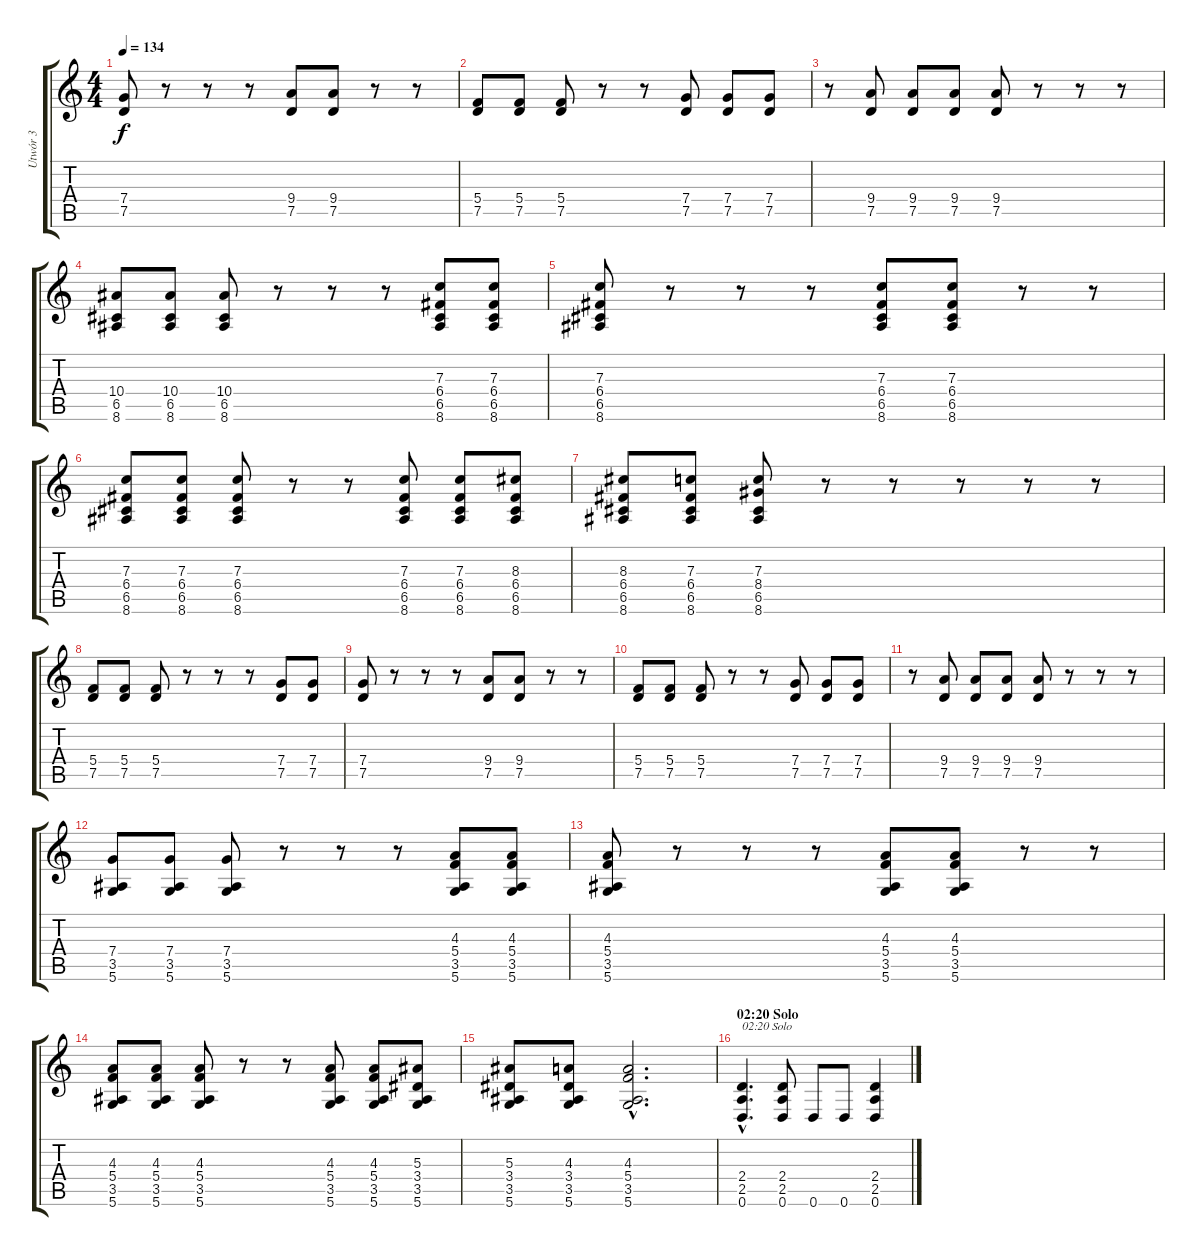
\track ("Utwór 3" "Utwór 3") {instrument distortionguitar}
\staff {score tabs}
\tuning (D4 A3 F3 C3 G2 D2) {hide}
\ts (4 4)
\tempo 134
\clef g2
\ks c
(7.4 7.5).8{dy f} r.8 r.8 r.8 (9.4 7.5).8 (9.4 7.5).8 r.8 r.8 |
(5.4 7.5).8 (5.4 7.5).8 (5.4 7.5).8 r.8 r.8 (7.4 7.5).8 (7.4 7.5).8 (7.4 7.5).8 |
r.8 (9.4 7.5).8 (9.4 7.5).8 (9.4 7.5).8 (9.4 7.5).8 r.8 r.8 r.8 |
(10.4 6.5 8.6).8 (10.4 6.5 8.6).8 (10.4 6.5 8.6).8 r.8 r.8 r.8 (7.3 6.4 6.5 8.6).8 (7.3 6.4 6.5 8.6).8 |
(7.3 6.4 6.5 8.6).8 r.8 r.8 r.8 (7.3 6.4 6.5 8.6).8 (7.3 6.4 6.5 8.6).8 r.8 r.8 |
(7.3 6.4 6.5 8.6).8 (7.3 6.4 6.5 8.6).8 (7.3 6.4 6.5 8.6).8 r.8 r.8 (7.3 6.4 6.5 8.6).8 (7.3 6.4 6.5 8.6).8 (8.3 6.4 6.5 8.6).8 |
(8.3 6.4 6.5 8.6).8 (7.3 6.4 6.5 8.6).8 (7.3 8.4 6.5 8.6).8 r.8 r.8 r.8 r.8 r.8 |
(5.4 7.5).8 (5.4 7.5).8 (5.4 7.5).8 r.8 r.8 r.8 (7.4 7.5).8 (7.4 7.5).8 |
(7.4 7.5).8 r.8 r.8 r.8 (9.4 7.5).8 (9.4 7.5).8 r.8 r.8 |
(5.4 7.5).8 (5.4 7.5).8 (5.4 7.5).8 r.8 r.8 (7.4 7.5).8 (7.4 7.5).8 (7.4 7.5).8 |
r.8 (9.4 7.5).8 (9.4 7.5).8 (9.4 7.5).8 (9.4 7.5).8 r.8 r.8 r.8 |
(7.4 3.5 5.6).8 (7.4 3.5 5.6).8 (7.4 3.5 5.6).8 r.8 r.8 r.8 (4.3 5.4 3.5 5.6).8 (4.3 5.4 3.5 5.6).8 |
(4.3 5.4 3.5 5.6).8 r.8 r.8 r.8 (4.3 5.4 3.5 5.6).8 (4.3 5.4 3.5 5.6).8 r.8 r.8 |
(4.3 5.4 3.5 5.6).8 (4.3 5.4 3.5 5.6).8 (4.3 5.4 3.5 5.6).8 r.8 r.8 (4.3 5.4 3.5 5.6).8 (4.3 5.4 3.5 5.6).8 (5.3 3.4 3.5 5.6).8 |
(5.3 3.4 3.5 5.6).8 (4.3 3.4 3.5 5.6).8 (4.3{hac} 5.4{hac} 3.5{hac} 5.6{hac}).2{d} |
\section ("" "02:20 Solo")
(2.4{hac} 2.5{hac} 0.6{hac}).4{d txt "02:20 Solo" volume 12} (2.4 2.5 0.6).8 0.6.8 0.6.8 (2.4 2.5 0.6).4
